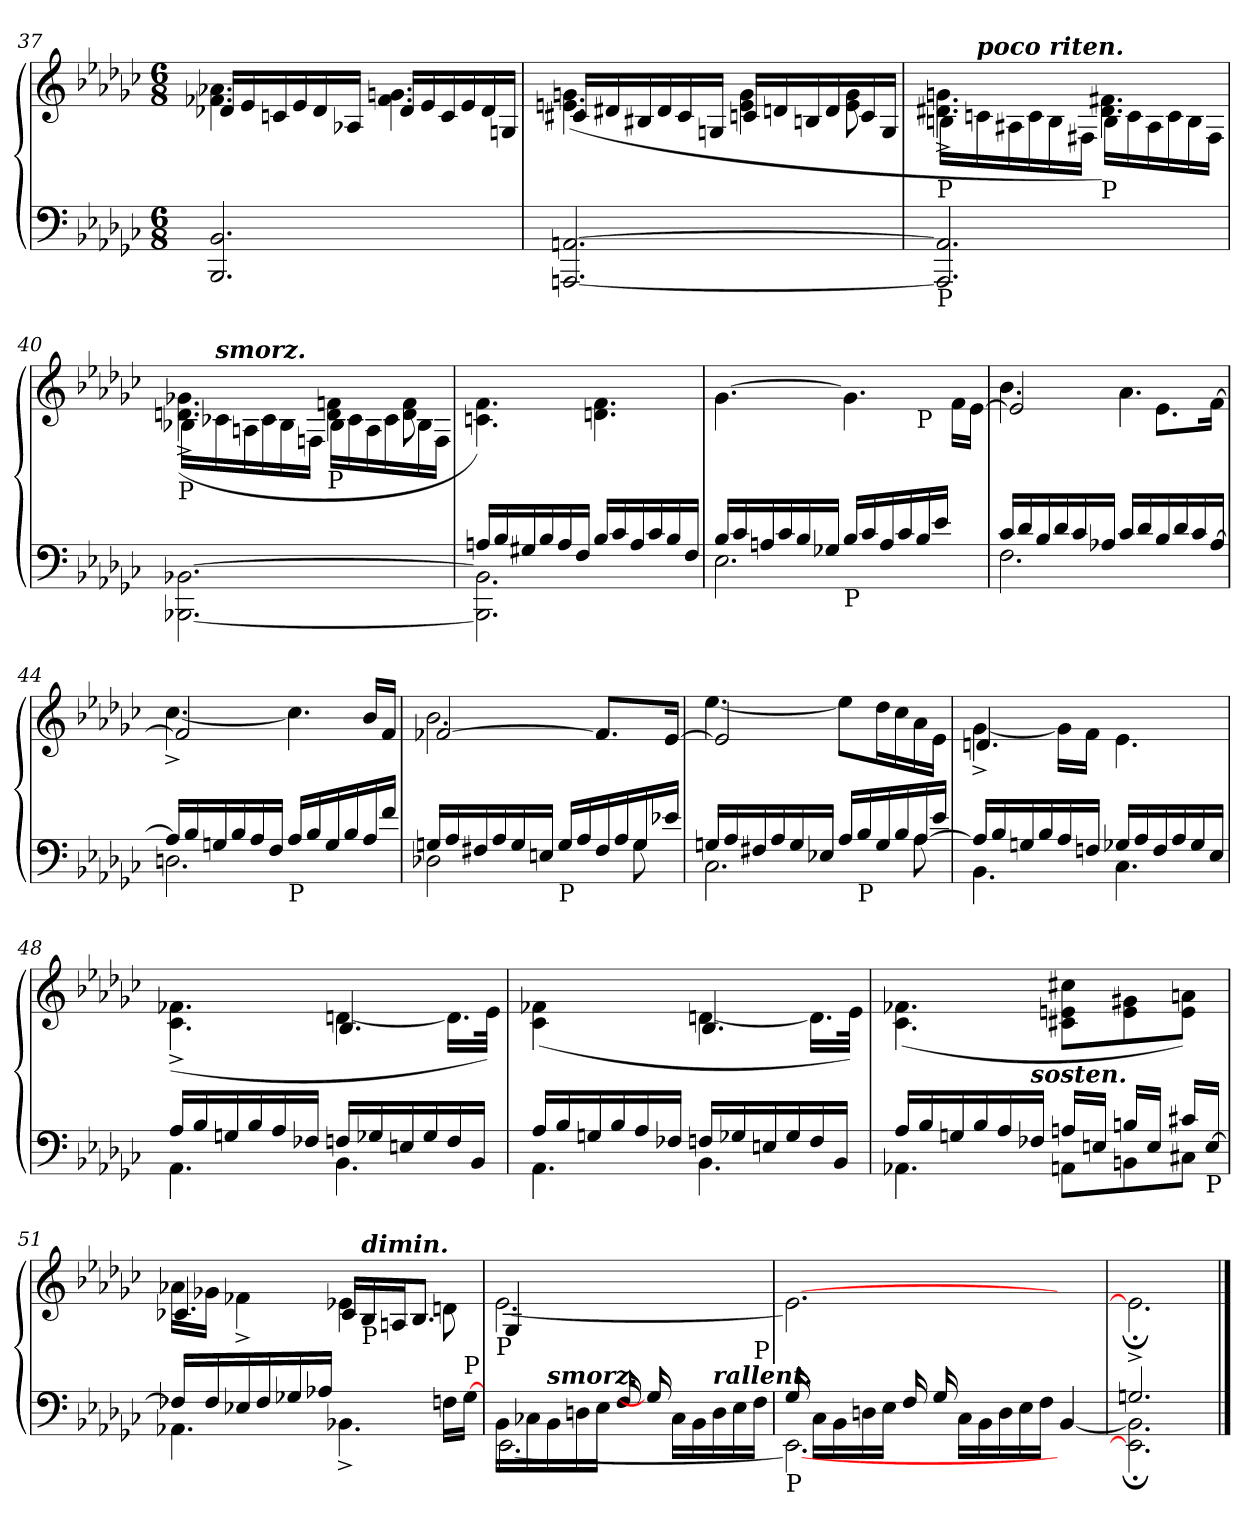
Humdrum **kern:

**kern	**kern
*part1	*part1
*staff2	*staff1
*clefF4	*clefG2
*k[b-e-a-d-g-c-]	*k[b-e-a-d-g-c-]
*M6/8	*M6/8
=37	=37
*	*^
*	*	*^
2.BBB-/ 2.BB-/	2.ryy	4.f-X\ 4.a-X\	16d-X/LL
.	.	.	16e-/
.	.	.	16cn/
.	.	.	16e-/
.	.	.	16d-/
.	.	.	16A-X/JJ
.	.	4.f-\ 4.gn\	16d-/LL
.	.	.	16e-/
.	.	.	16c/
.	.	.	16e-/
.	.	.	16d-/
.	.	.	16Gn/JJ
!!LO:LB:g=z	!!	!!
=38	=38	=38	=38
[2.AAAn/ [2.AAn/	2.ryy	(>4.en\ 4.gn\	16c#X/LL
.	.	.	16d#X/
.	.	.	16B#X/
.	.	.	16d#/
.	.	.	16c#/
.	.	.	16Gn/JJ
.	.	4e\ 4g\	16cn/LL
.	.	.	16dn/
.	.	.	16Bn/
.	.	.	16d/
.	.	8e\ 8g\	16c/
.	.	.	16G/JJ
=39	=39	=39	=39
!	!LO:TX:b:t=P	!	!
!LO:TX:b:t=P	!	!	!
2.AAA/] 2.AA/]	2.ryy	4.d#X\^ 4.gn\^	16Bn\LL
!	!	!	!LO:TX:a:Bi:t=poco riten.
.	.	.	16cn\
.	.	.	16A#X\
.	.	.	16c\
.	.	.	16B\
.	.	.	16F#X\JJ
!	!	!LO:TX:b:t=P	!
.	.	4.d#\ 4.f#X\)	16B\LL
.	.	.	16c\
.	.	.	16A#\
.	.	.	16c\
.	.	.	16B\
.	.	.	16F#\JJ
!!LO:LB:g=z	!!	!!
=40	=40	=40	=40
!	!LO:TX:b:t=P	!	!
[2.BBB-X\ [2.BB-X\	2.ryy	(>4.dn\^ 4.g-X\^	16B-X\LL
!	!	!	!LO:TX:a:Bi:t=smorz.
.	.	.	16c-X\
.	.	.	16An\
.	.	.	16c-\
.	.	.	16B-\
.	.	.	16Fn\JJ
!	!	!LO:TX:b:t=P	!
.	.	4d\ 4fn\	16B-\LL
.	.	.	16c-\
.	.	.	16A\
.	.	.	16c-\
.	.	8d\ 8f\	16B-\
.	.	.	16F\JJ
=41	=41	=41	=41
*^	*	*	*
16An/LL	2.BBB-\] 2.BB-\]	2.ryy	4.cn\ 4.f\)	4ryy
16B-/	.	.	.	.
16G#X/	.	.	.	.
16B-/	.	.	.	.
16A/	.	.	.	8ryy
16F/JJ	.	.	.	.
16B-/LL	.	.	4.dn\ 4.f\	16ryy
16c-/	.	.	.	16ryy
16A/	.	.	.	4ryy
16c-/	.	.	.	.
16B-/	.	.	.	.
16F/JJ	.	.	.	.
!!LO:LB:g=z	!!	!!
=42	=42	=42	=42	=42
16B-/LL	2.E-\	2.ryy	[4.g-\	2ryy
16c-/	.	.	.	.
16An/	.	.	.	.
16c-/	.	.	.	.
16B-/	.	.	.	.
16G-X/JJ	.	.	.	.
!LO:TX:b:t=P	!	!	!	!
16B-/LL	.	.	4.g-\]	.
16c-/	.	.	.	.
16A/	.	.	.	8ryy
16c-/	.	.	.	.
!	!	!	!	!LO:TX:b:t=P
16B-/	.	.	.	4ryy
16e-/JJ	.	.	.	.
8ryy	8ryy	8ryy	16f\LL	.
.	.	.	[16e-\JJ	.
=43	=43	=43	=43	=43
16c-/LL	2.F\	2.ryy	4.b-\	2e-/]
16d-/	.	.	.	.
16B-/	.	.	.	.
16d-/	.	.	.	.
16c-/	.	.	.	.
16A-X/JJ	.	.	.	.
16c-/LL	.	.	4.a-\	.
16d-/	.	.	.	.
16B-/	.	.	.	8.e-\L
16d-/	.	.	.	.
16c-/	.	.	.	.
[16A-/JJ	.	.	.	[16f\Jk
=44	=44	=44	=44	=44
16A-/LL]	2.Dn\	2.ryy	[4.cc-^\	2f/]
16B-/	.	.	.	.
16Gn/	.	.	.	.
16B-/	.	.	.	.
16A-/	.	.	.	.
16F/JJ	.	.	.	.
!LO:TX:b:t=P	!	!	!	!
16A-/LL	.	.	4.cc-\]	.
16B-/	.	.	.	.
16G/	.	.	.	8ryy
16B-/	.	.	.	.
16A-/	.	.	.	16b-/LL
16f/JJ	.	.	.	16f/JJ
!!LO:LB:g=z	!!	!!
=45	=45	=45	=45	=45
16Gn/LL	2D-X\	2.ryy	2.b-\	[2f-X/
16A-/	.	.	.	.
16F#X/	.	.	.	.
16A-/	.	.	.	.
16G/	.	.	.	.
16En/JJ	.	.	.	.
!LO:TX:b:t=P	!	!	!	!
16G/LL	.	.	.	.
16A-/	.	.	.	.
16F#/	8ryy	.	.	8.f-/L]
16A-/	.	.	.	.
16G/	8G\	.	.	.
16e-X/JJ	.	.	.	[16e-/Jk
=46	=46	=46	=46	=46
*	*^	*	*	*^
16Gn/LL	2.C-\	4.rFFFyy	4ryy	[4.ee-\	2e-/]	16ryy
16A-/	.	.	.	.	.	16ryy
16F#X/	.	.	.	.	.	8ryy
16A-/	.	.	.	.	.	.
16G/	.	.	4ryy	.	.	4ryy
16E-X/JJ	.	.	.	.	.	.
16A-/LL	.	4rDDDyy	.	8ee-\L]	.	.
!LO:TX:b:t=P	!	!	!	!	!	!
16B-/	.	.	.	.	.	.
16G/	.	.	4ryy	16dd-\L	4ryy	4ryy
16B-/	.	.	.	16cc-\	.	.
16A-/	.	[8A-\	.	16a-\	.	.
16e-/JJ	.	.	.	16e-\JJ	.	.
*	*v	*v	*	*	*	*
*	*	*	*	*v	*v
=47	=47	=47	=47	=47
16A-/LL]	4.BB-\	2.ryy	[4g-^\	4.dn/
16B-/	.	.	.	.
16Gn/	.	.	.	.
16B-/	.	.	.	.
16A-/	.	.	16g-\LL]	.
16Fn/JJ	.	.	16f\JJ	.
16G-X/LL	4.C-\	.	4.e-\	4.rAyy
16A-/	.	.	.	.
16F/	.	.	.	.
16A-/	.	.	.	.
16G-/	.	.	.	.
16E-/JJ	.	.	.	.
!!LO:PB:g=z	!!	!!
=48	=48	=48	=48	=48
16A-/LL	4.AA-\	2.ryy	(>4.c-\^ 4.f-X\^	4.rFyy
16B-/	.	.	.	.
16Gn/	.	.	.	.
16B-/	.	.	.	.
16A-/	.	.	.	.
16F-X/JJ	.	.	.	.
16Fn/LL	4.BB-\	.	[4dn\	4.B-/
16G-X/	.	.	.	.
16En/	.	.	.	.
16G-/	.	.	.	.
16F/	.	.	16.d\LL]	.
16BB-/JJ	.	.	.	.
.	.	.	32e-\JJk)	.
=49	=49	=49	=49	=49
*	*	*	*	*^
16A-/LL	4.AA-\	2.ryy	(>4c-\ 4f-X\	4.rFyy	2ryy
16B-/	.	.	.	.	.
16Gn/	.	.	.	.	.
16B-/	.	.	.	.	.
16A-/	.	.	8ryy	.	.
16F-X/JJ	.	.	.	.	.
16Fn/LL	4.BB-\	.	[4dn\	4.B-/	.
16G-X/	.	.	.	.	.
16En/	.	.	.	.	16ryy
16G-/	.	.	.	.	16ryy
16F/	.	.	16.d\LL]	.	8ryy
16BB-/JJ	.	.	.	.	.
.	.	.	32e-\JJk)	.	.
*	*	*	*	*v	*v
!!LO:LB:g=z
=50	=50	=50	=50	=50
16A-/LL	4.AA-X\	2.ryy	(>4.c-\ 4.f-X\	4ryy
16B-/	.	.	.	.
16Gn/	.	.	.	.
16B-/	.	.	.	.
16A-/	.	.	.	8ryy
!LO:TX:a:Bi:t=sosten.	!	!	!	!
16F-X/JJ	.	.	.	.
16An/LL	8AAn\L	.	8c#X\ 8en\ 8cc#X\L	32ryy
.	.	.	.	32ryy
16En/JJ	.	.	.	16ryy
16Bn/LL	8BBn\	.	8e\ 8g#X\	4ryy
16E/JJ	.	.	.	.
16c#X/LL	8C#X\J	.	8e\ 8an\J)	.
!LO:TX:b:t=P	!	!	!	!
[16E/JJ	.	.	.	.
=51	=51	=51	=51	=51
16F-X/LL]	4.AA-X\	2.ryy	16a-X\LL	4.c-X/
16F-/	.	.	16g-X\JJ	.
16E-X/	.	.	4f-X^\	.
16F-/	.	.	.	.
16G-X/	.	.	.	.
16A-X/JJ	.	.	.	.
4rAyy	4.BB-X^\	.	4e-X\	16c-/LL
!	!	!	!	!LO:TX:a:Bi:t=dimin.
!	!	!	!	!LO:TX:b:t=P
.	.	.	.	16B-/
.	.	.	.	16An/J
.	.	.	.	8.B-/J
16Fn\LL	.	.	8dn\	.
!LO:TX:a:t=P	!	!	!	!
[16G-\JJ	.	.	.	.
!!LO:LB:g=z	!!	!!
=52	=52	=52	=52	=52
!	!	!LO:TX:b:t=P	!	!
16BB-\LL	[2.EE-\	2.ryy	[2.e-\	4G-/
16C-X\	.	.	.	.
!LO:TX:a:Bi:t=smorz.	!	!	!	!
16BB-\	.	.	.	.
16Dn\	.	.	.	.
16E-\JJ	.	.	.	2ryy
16F/	.	.	.	.
16G-/]	.	.	.	.
16C-\LL	.	.	.	.
16BB-\	.	.	.	.
!LO:TX:a:Bi:t=rallent.	!	!	!	!
16D\	.	.	.	.
16E-\	.	.	.	.
!LO:TX:a:t=P	!	!	!	!
16F\JJ	.	.	.	.
*	*	*	*v	*v
=53	=53	=53	=53
!LO:TX:b:t=P	!	!	!
16G-/	2.EE-\_	2.ryy	2.e-\_
16C-\LL	.	.	.
16BB-\	.	.	.
16Dn\	.	.	.
16E-\JJ	.	.	.
16F/	.	.	.
16G-/	.	.	.
16C-\LL	.	.	.
16BB-\	.	.	.
16D\	.	.	.
16E-\	.	.	.
16F\JJ	.	.	.
4ryy	[4BB-/	4ryy	4ryy
=54	=54	=54	=54
2.Gn^/	2.EE-\]; 2.BB-\];	2.ryy	2.e-;\]
*v	*v	*	*
*	*v	*v
==	==
*-	*-
